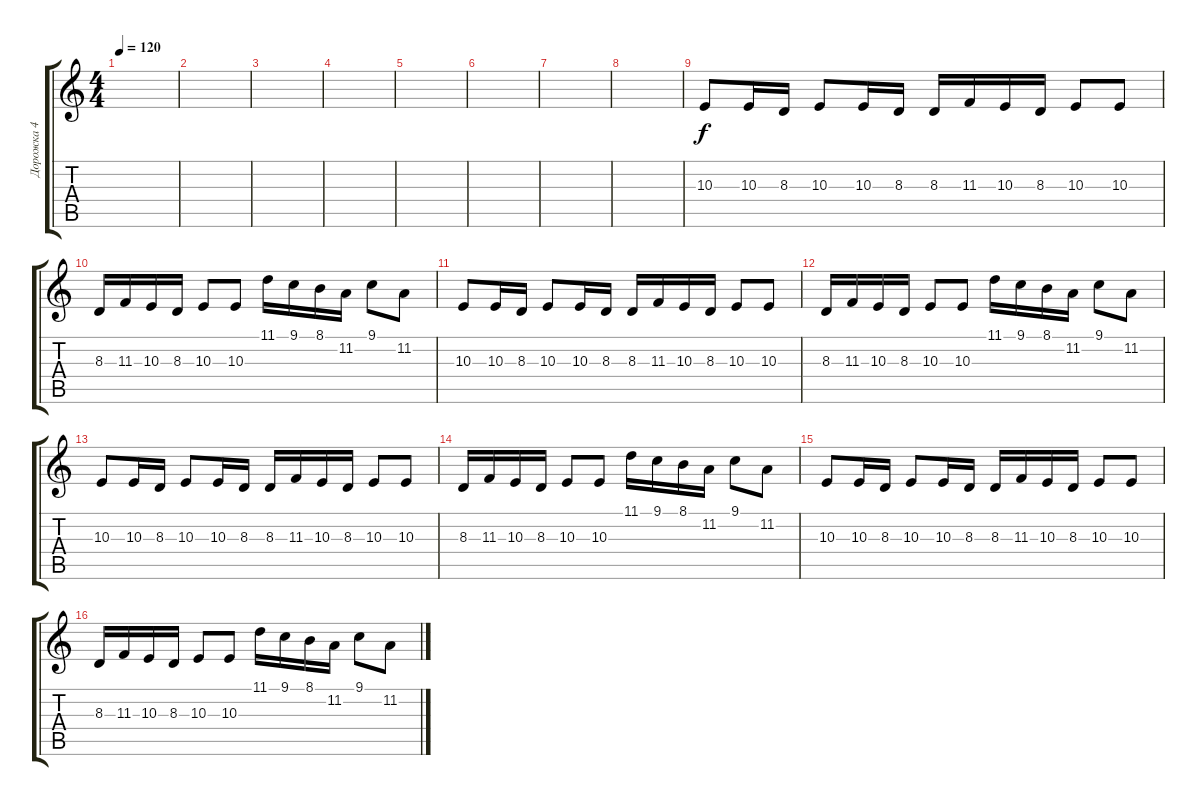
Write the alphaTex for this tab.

\track ("Дорожка 4" "Дорожка 4") {instrument oboe}
\staff {score tabs}
\tuning (Eb4 Bb3 Gb3 Db3 Ab2 Eb2) {hide}
\ts (4 4)
\tempo 120
\clef g2
\ks c
|
|
|
|
|
|
|
|
10.3.8 10.3.16 8.3.16 10.3.8 10.3.16 8.3.16 8.3.16 11.3.16 10.3.16 8.3.16 10.3.8 10.3.8 |
8.3.16 11.3.16 10.3.16 8.3.16 10.3.8 10.3.8 11.1.16 9.1.16 8.1.16 11.2.16 9.1.8 11.2.8 |
10.3.8 10.3.16 8.3.16 10.3.8 10.3.16 8.3.16 8.3.16 11.3.16 10.3.16 8.3.16 10.3.8 10.3.8 |
8.3.16 11.3.16 10.3.16 8.3.16 10.3.8 10.3.8 11.1.16 9.1.16 8.1.16 11.2.16 9.1.8 11.2.8 |
10.3.8 10.3.16 8.3.16 10.3.8 10.3.16 8.3.16 8.3.16 11.3.16 10.3.16 8.3.16 10.3.8 10.3.8 |
8.3.16 11.3.16 10.3.16 8.3.16 10.3.8 10.3.8 11.1.16 9.1.16 8.1.16 11.2.16 9.1.8 11.2.8 |
10.3.8 10.3.16 8.3.16 10.3.8 10.3.16 8.3.16 8.3.16 11.3.16 10.3.16 8.3.16 10.3.8 10.3.8 |
8.3.16 11.3.16 10.3.16 8.3.16 10.3.8 10.3.8 11.1.16 9.1.16 8.1.16 11.2.16 9.1.8 11.2.8
